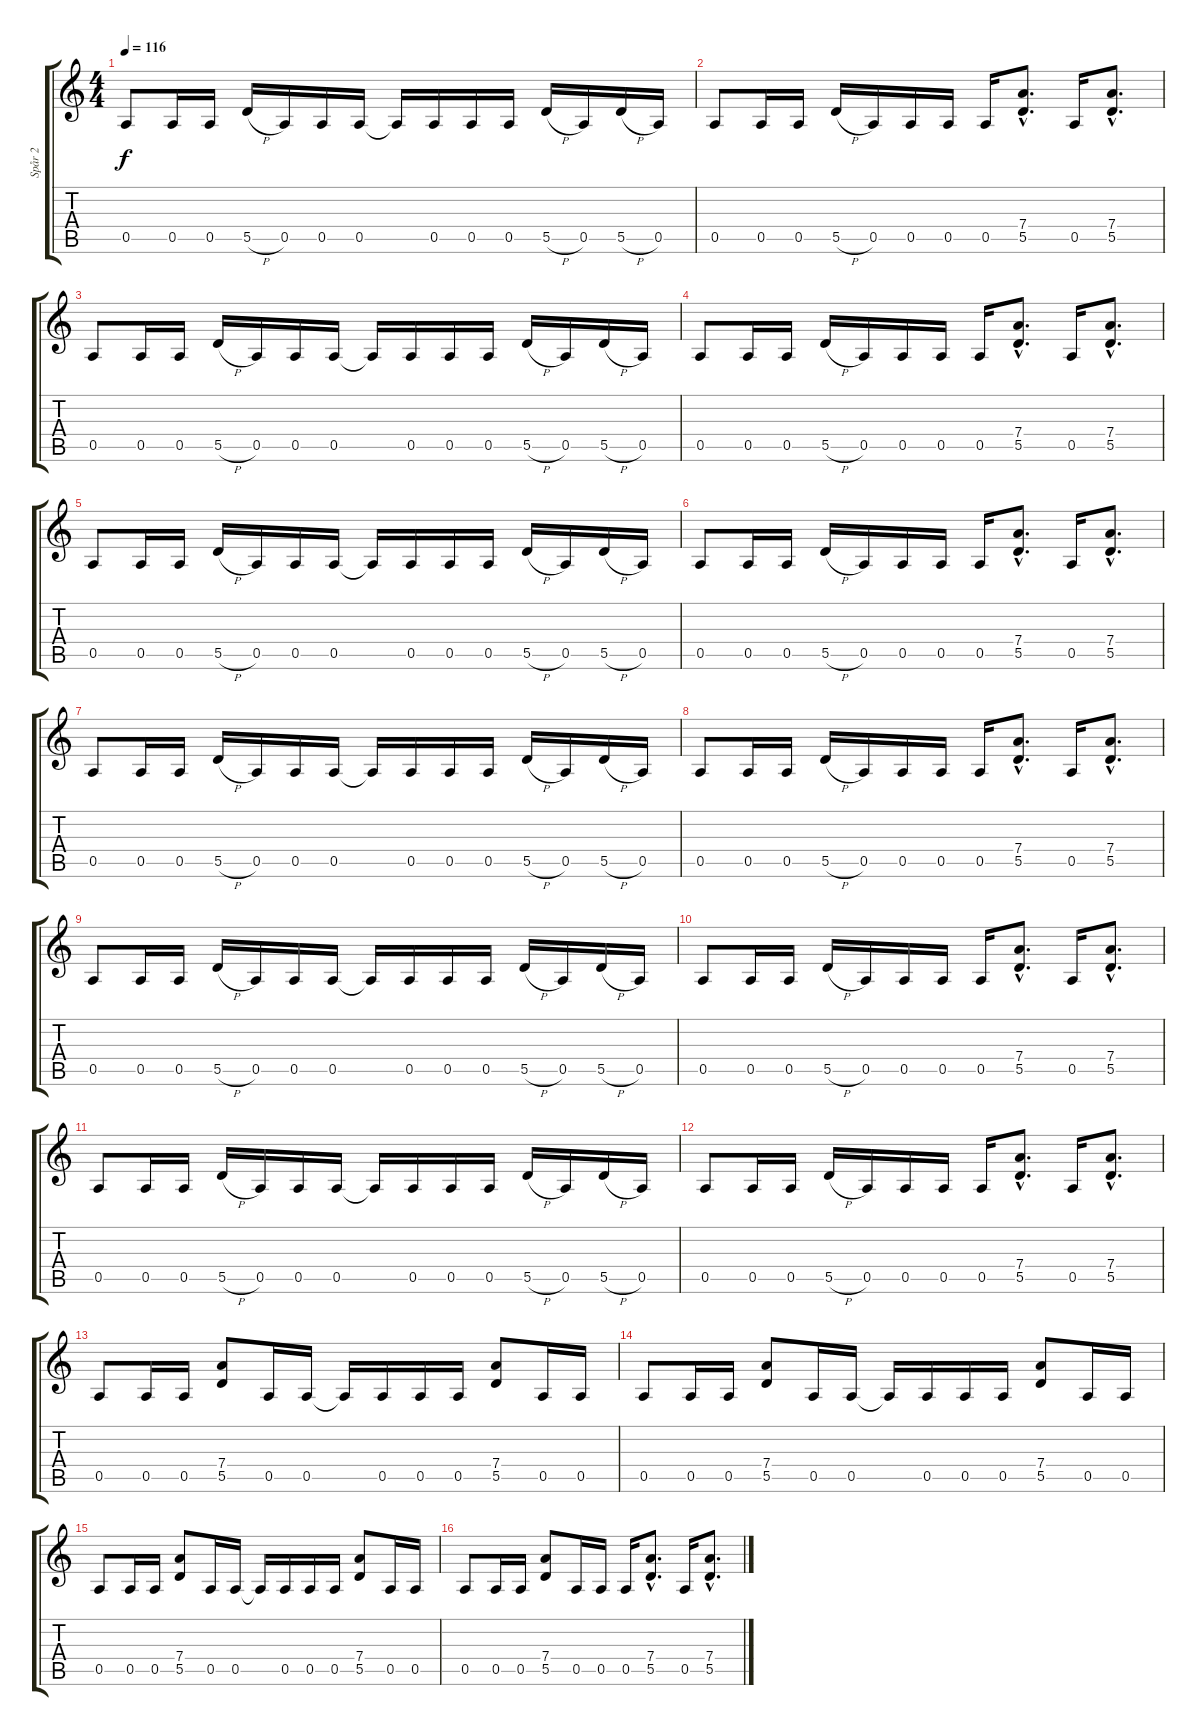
\track ("Spår 2" "Spår 2") {instrument overdrivenguitar}
\staff {score tabs}
\tuning (E4 B3 G3 D3 A2 D2) {hide}
\ts (4 4)
\tempo 116
\clef g2
\ks c
0.5.8{dy f instrument overdrivenguitar} 0.5.16 0.5.16 5.5{h}.16 0.5.16 0.5.16 0.5.16 0.5{t}.16 0.5.16 0.5.16 0.5.16 5.5{h}.16 0.5.16 5.5{h}.16 0.5.16 |
0.5.8 0.5.16 0.5.16 5.5{h}.16 0.5.16 0.5.16 0.5.16 0.5.16 (7.4{hac} 5.5{hac}).8{d} 0.5.16 (7.4{hac} 5.5{hac}).8{d} |
0.5.8 0.5.16 0.5.16 5.5{h}.16 0.5.16 0.5.16 0.5.16 0.5{t}.16 0.5.16 0.5.16 0.5.16 5.5{h}.16 0.5.16 5.5{h}.16 0.5.16 |
0.5.8 0.5.16 0.5.16 5.5{h}.16 0.5.16 0.5.16 0.5.16 0.5.16 (7.4{hac} 5.5{hac}).8{d} 0.5.16 (7.4{hac} 5.5{hac}).8{d} |
0.5.8 0.5.16 0.5.16 5.5{h}.16 0.5.16 0.5.16 0.5.16 0.5{t}.16 0.5.16 0.5.16 0.5.16 5.5{h}.16 0.5.16 5.5{h}.16 0.5.16 |
0.5.8 0.5.16 0.5.16 5.5{h}.16 0.5.16 0.5.16 0.5.16 0.5.16 (7.4{hac} 5.5{hac}).8{d} 0.5.16 (7.4{hac} 5.5{hac}).8{d} |
0.5.8 0.5.16 0.5.16 5.5{h}.16 0.5.16 0.5.16 0.5.16 0.5{t}.16 0.5.16 0.5.16 0.5.16 5.5{h}.16 0.5.16 5.5{h}.16 0.5.16 |
0.5.8 0.5.16 0.5.16 5.5{h}.16 0.5.16 0.5.16 0.5.16 0.5.16 (7.4{hac} 5.5{hac}).8{d} 0.5.16 (7.4{hac} 5.5{hac}).8{d} |
0.5.8 0.5.16 0.5.16 5.5{h}.16 0.5.16 0.5.16 0.5.16 0.5{t}.16 0.5.16 0.5.16 0.5.16 5.5{h}.16 0.5.16 5.5{h}.16 0.5.16 |
0.5.8 0.5.16 0.5.16 5.5{h}.16 0.5.16 0.5.16 0.5.16 0.5.16 (7.4{hac} 5.5{hac}).8{d} 0.5.16 (7.4{hac} 5.5{hac}).8{d} |
0.5.8 0.5.16 0.5.16 5.5{h}.16 0.5.16 0.5.16 0.5.16 0.5{t}.16 0.5.16 0.5.16 0.5.16 5.5{h}.16 0.5.16 5.5{h}.16 0.5.16 |
0.5.8 0.5.16 0.5.16 5.5{h}.16 0.5.16 0.5.16 0.5.16 0.5.16 (7.4{hac} 5.5{hac}).8{d} 0.5.16 (7.4{hac} 5.5{hac}).8{d} |
0.5.8 0.5.16 0.5.16 (7.4 5.5).8 0.5.16 0.5.16 0.5{t}.16 0.5.16 0.5.16 0.5.16 (7.4 5.5).8 0.5.16 0.5.16 |
0.5.8 0.5.16 0.5.16 (7.4 5.5).8 0.5.16 0.5.16 0.5{t}.16 0.5.16 0.5.16 0.5.16 (7.4 5.5).8 0.5.16 0.5.16 |
0.5.8 0.5.16 0.5.16 (7.4 5.5).8 0.5.16 0.5.16 0.5{t}.16 0.5.16 0.5.16 0.5.16 (7.4 5.5).8 0.5.16 0.5.16 |
0.5.8 0.5.16 0.5.16 (7.4 5.5).8 0.5.16 0.5.16 0.5.16 (7.4{hac} 5.5{hac}).8{d} 0.5.16 (7.4{hac} 5.5{hac}).8{d}
